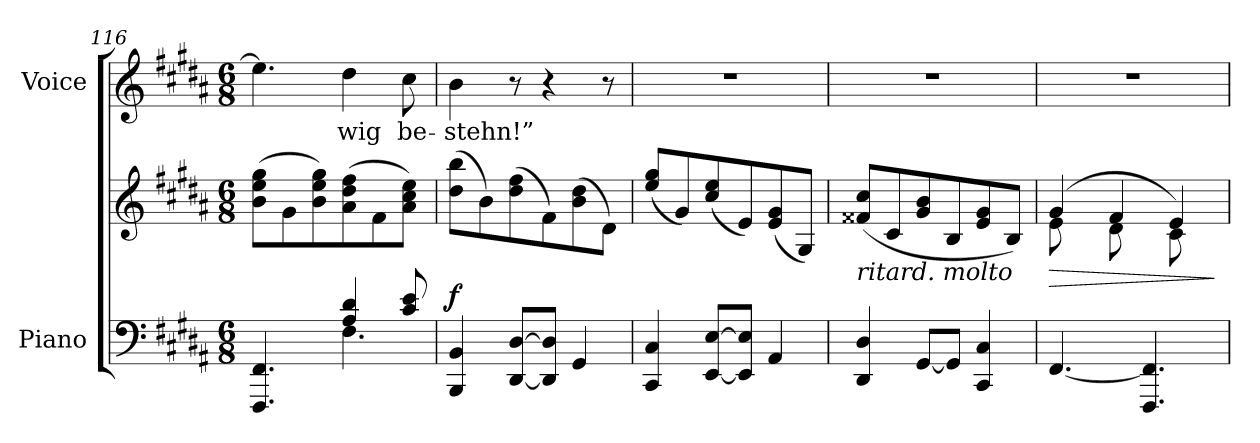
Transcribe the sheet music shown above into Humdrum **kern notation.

**kern	**kern	**dynam	**kern	**text
*part2	*part2	*part2	*part1	*part1
*staff3	*staff2	*staff2/3	*staff1	*staff1
*I"Piano	*	*	*I"Voice	*
*I'Pno	*	*	*	*
*clefF4	*clefG2	*	*clefG2	*
*k[f#c#g#d#a#]	*k[f#c#g#d#a#]	*	*k[f#c#g#d#a#]	*
*M6/8	*M6/8	*	*M6/8	*
=116	=116	=116	=116	=116
*^	*	*	*	*
4.FFF#/ 4.FF#/	4.ryy	(>8b\ 8ee\ 8gg#\L	.	4.ee\]	.
.	.	8g#\	.	.	.
.	.	8b\ 8ee\ 8gg#\)	.	.	.
!	!	!	!	!	!LO:LY:b
4A#/ 4d#/	4.F#\	(>8a#\ 8dd#\ 8ff#\	.	4dd#\	-wig
.	.	8f#\	.	.	.
!	!	!	!	!	!LO:LY:b
8c#/ 8e/	.	8a#\ 8cc#\ 8ee\J)	.	8cc#\	be-
*v	*v	*	*	*	*
=117	=117	=117	=117	=117
!	!	!LO:DY:a=2	!	!LO:LY:b
4BBB/ 4BB/	(>8dd#\ 8bb\L	f	4b\	-stehn!”
.	8b\)	.	.	.
*	*	*	*MM74	*
[8DD#/ [8D#/L	(>8dd#\ 8ff#\	.	8r	.
8DD#/] 8D#/]J	8f#\)	.	4r	.
4GG#/	(>8b\ 8dd#\	.	.	.
.	8d#\J)	.	8r	.
=118	=118	=118	=118	=118
*	*	*	*^	*
4CC#/ 4C#/	(<8ee/ 8gg#/L	.	2.r	2ryy	.
.	8g#/)	.	.	.	.
[8EE/ [8E/L	(<8cc#/ 8ee/	.	.	.	.
8EE/] 8E/]J	8e/)	.	.	.	.
*	*	*	*MM70	*	*
4AA#/	(<8e/ 8g#/	.	.	4ryy	.
.	8G#/J)	.	.	.	.
=119	=119	=119	=119	=119	=119
*	*	*	*MM65	*	*
!	!LO:TX:b:i:t=ritard.  molto	!	!	!	!
4DD#/ 4D#/	(<8f##X/ 8cc#/L	.	2.r	4.ryy	.
.	8c#/	.	.	.	.
[8GG#/L	8g#/ 8b/	.	.	.	.
*	*	*	*MM60	*	*
8GG#/J]	8B/	.	.	4.ryy	.
4CC#/ 4C#/	8e/ 8g#/	.	.	.	.
.	8B/J)	.	.	.	.
*	*	*	*v	*v	*
=120	=120	=120	=120	=120
*	*	*	*MM55	*
*^	*	*	*^	*
!	!	!	!LO:HP:b	!	!	!
*	*	*^	*	*	*^	*
8ryy	[4.FF#/	(>4g#/	8e\L	>	2.r	4ryy	4.ryy	.
8A#/	.	.	8ryy	.	.	.	.	.
*	*	*	*	*	*MM50	*	*	*
8ryy	.	4f#/	8d#\	.	.	2ryy	.	.
*	*	*	*	*	*MM45	*	*	*
8F#/	4.FFF#/ 4.FF#/]	.	8ryy	.	.	.	4.ryy	.
8ryy	.	4e/)	8c#\	.	.	.	.	.
8F#/J	.	.	8ryy	.	.	.	.	.
*v	*v	*	*	*	*	*	*	*
*	*v	*v	*	*	*	*	*
.	.	]	.	.	.	.
*	*	*	*v	*v	*v	*
=	=	=	=	=
*-	*-	*-	*-	*-
